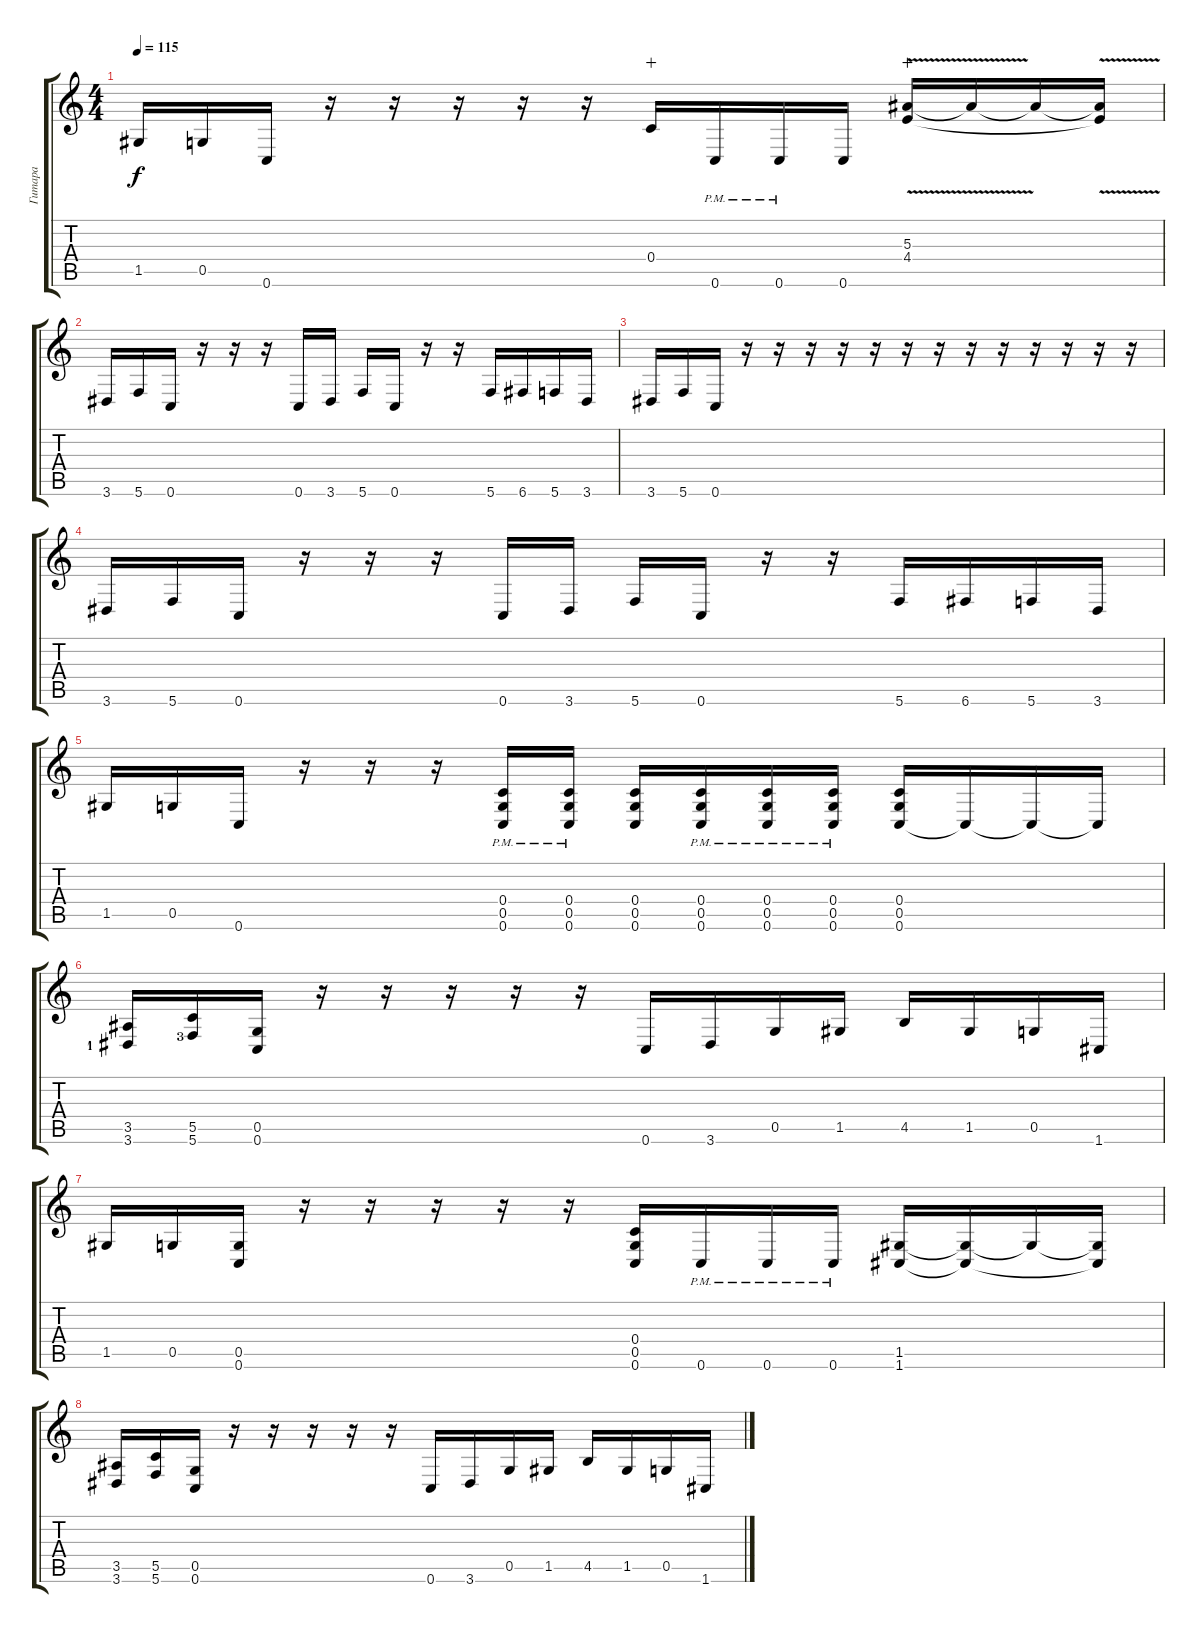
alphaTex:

\track ("Гитара" "Гитара") {instrument distortionguitar}
\staff {score tabs}
\tuning (D4 A3 F3 C3 G2 C2) {hide}
\ts (4 4)
\tempo 115
\clef g2
\ks c
1.5.16{dy f} 0.5.16 0.6.16 r.16 r.16 r.16 r.16 r.16 0.4.16{wahc} 0.6{pm}.16 0.6{pm}.16 0.6.16 (5.3{v} 4.4{v}).16{wahc} 5.3{t}.16 5.3{t}.16 (5.3{t} 4.4{t}).16 |
3.6.16 5.6.16 0.6.16 r.16 r.16 r.16 0.6.16 3.6.16 5.6.16 0.6.16 r.16 r.16 5.6.16 6.6.16 5.6.16 3.6.16 |
3.6.16 5.6.16 0.6.16 r.16 r.16 r.16 r.16 r.16 r.16 r.16 r.16 r.16 r.16 r.16 r.16 r.16 |
3.6.16 5.6.16 0.6.16 r.16 r.16 r.16 0.6.16 3.6.16 5.6.16 0.6.16 r.16 r.16 5.6.16 6.6.16 5.6.16 3.6.16 |
1.5.16 0.5.16 0.6.16 r.16 r.16 r.16 (0.4{pm} 0.5{pm} 0.6{pm}).16 (0.4{pm} 0.5{pm} 0.6{pm}).16 (0.4 0.5 0.6).16 (0.4{pm} 0.5{pm} 0.6{pm}).16 (0.4{pm} 0.5{pm} 0.6{pm}).16 (0.4{pm} 0.5{pm} 0.6{pm}).16 (0.4 0.5 0.6).16 0.6{t}.16 0.6{t}.16 0.6{t}.16 |
(3.5 3.6{lf 2}).16{volume 16} (5.5 5.6{lf 4}).16 (0.5 0.6).16 r.16 r.16 r.16 r.16 r.16 0.6.16 3.6.16 0.5.16 1.5.16 4.5.16 1.5.16 0.5.16 1.6.16 |
1.5.16 0.5.16 (0.5 0.6).16 r.16 r.16 r.16 r.16 r.16 (0.4 0.5 0.6).16 0.6{pm}.16 0.6{pm}.16 0.6{pm}.16 (1.5 1.6).16 (1.5{t} 1.6{t}).16 1.5{t}.16 (1.5{t} 1.6{t}).16 |
(3.5 3.6).16{volume 16} (5.5 5.6).16 (0.5 0.6).16 r.16 r.16 r.16 r.16 r.16 0.6.16 3.6.16 0.5.16 1.5.16 4.5.16 1.5.16 0.5.16 1.6.16
